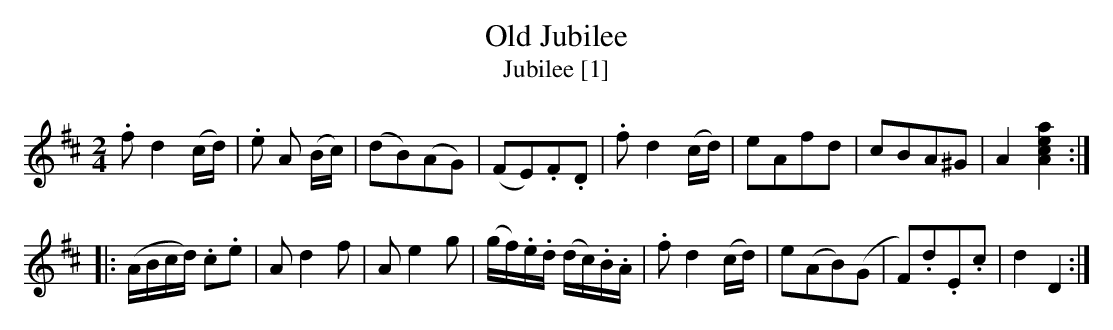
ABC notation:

X:1
T:Old Jubilee
T:Jubilee [1]
M:2/4
L:1/8
K:D
.f d2 (c/d/)|.e A (B/c/)|(dB)(AG)|(FE).F.D|.fd2 (c/d/)|eAfd|cBA^G|A2 [A2c2e2a2]:|
|:(A/B/c/d/) .c.e|A d2f|Ae2g|(g/f/).e/.d/ (d/c/).B/.A/|.f d2 (c/d/)|e(AB)(G|F).d.E.c|d2D2:|
